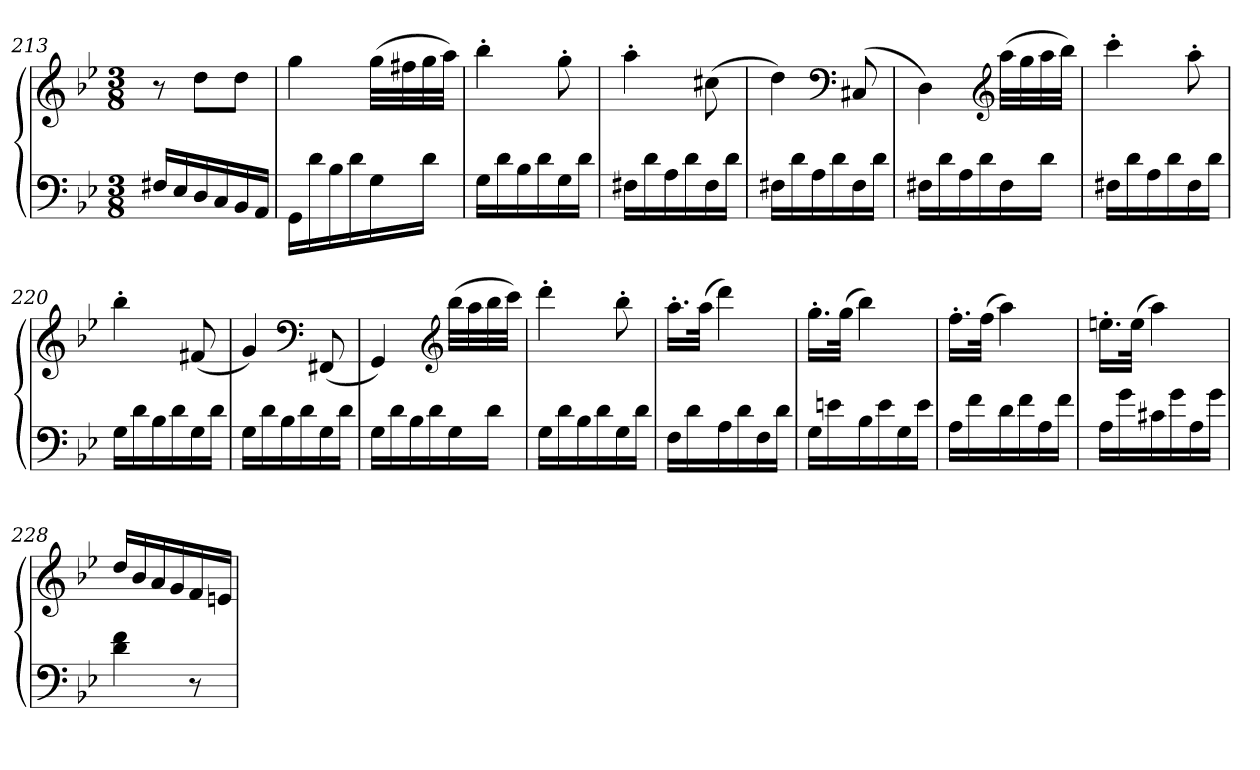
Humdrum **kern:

**kern	**kern
*part1	*part1
*staff2	*staff1
*clefF4	*clefG2
*k[b-e-]	*k[b-e-]
*M3/8	*M3/8
=213	=213
16F#XLL	8r
16E-	.
16D	8ddL
16C	.
16BB-	8ddJ
16AAJJ	.
=214	=214
16GGLL	4gg
16d	.
16B-	.
16d	.
16G	(32ggLLL
.	32ff#X
16dJJ	32gg
.	32aaJJJ)
=215	=215
16GLL	4bb-'
16d	.
16B-	.
16d	.
16G	8gg'
16dJJ	.
=216	=216
16F#XLL	4aa'
16d	.
16A	.
16d	.
16F#	(8cc#X
16dJJ	.
=217	=217
16F#XLL	4dd)
16d	.
16A	.
16d	.
*	*clefF4
16F#	(8C#X
16dJJ	.
=218	=218
16F#XLL	4D)
16d	.
16A	.
16d	.
*	*clefG2
16F#	(32aaLLL
.	32gg
16dJJ	32aa
.	32bb-JJJ)
=219	=219
16F#XLL	4ccc'
16d	.
16A	.
16d	.
16F#	8aa'
16dJJ	.
=220	=220
16GLL	4bb-'
16d	.
16B-	.
16d	.
16G	(8f#X
16dJJ	.
=221	=221
16GLL	4g)
16d	.
16B-	.
16d	.
*	*clefF4
16G	(8FF#X
16dJJ	.
=222	=222
16GLL	4GG)
16d	.
16B-	.
16d	.
*	*clefG2
16G	(32bb-LLL
.	32aa
16dJJ	32bb-
.	32cccJJJ)
=223	=223
16GLL	4ddd'
16d	.
16B-	.
16d	.
16G	8bb-'
16dJJ	.
=224	=224
16FLL	16.aa'LL
16d	.
.	(32aaJJk
16A	4ddd)
16d	.
16F	.
16dJJ	.
=225	=225
16GLL	16.gg'LL
16en	.
.	(32ggJJk
16B-	4bb-)
16e	.
16G	.
16eJJ	.
=226	=226
16ALL	16.ff'LL
16f	.
.	(32ffJJk
16d	4aa)
16f	.
16A	.
16fJJ	.
=227	=227
16ALL	16.een'LL
16g	.
.	(32eeJJk
16c#X	4aa)
16g	.
16A	.
16gJJ	.
=228	=228
4d 4f	16ddLL
.	16b-
.	16a
.	16g
8r	16f
.	16enJJ
=	=
*-	*-
